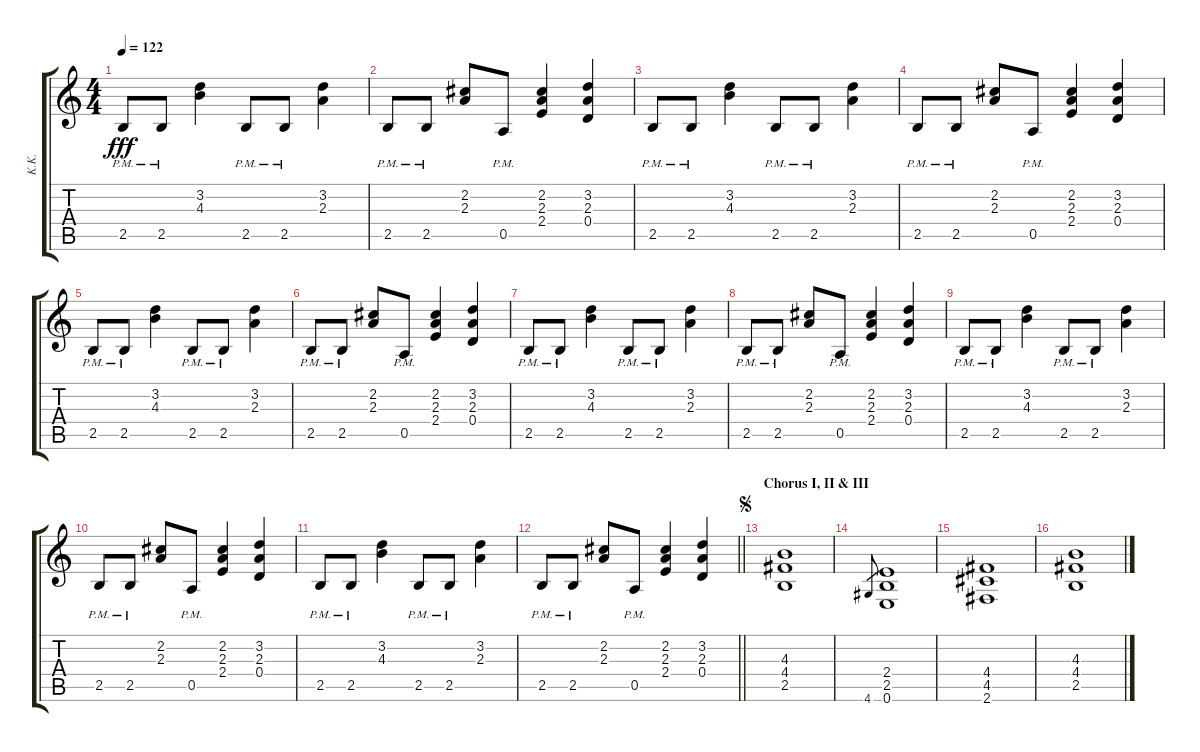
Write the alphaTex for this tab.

\track ("K.K." "K.K.") {instrument electricguitarclean}
\staff {score tabs}
\tuning (E4 B3 G3 D3 A2 E2) {hide}
\ts (4 4)
\tempo 122
\clef g2
\ks c
2.5{pm}.8{dy fff} 2.5{pm}.8 (3.2 4.3).4 2.5{pm}.8 2.5{pm}.8 (3.2 2.3).4 |
2.5{pm}.8 2.5{pm}.8 (2.2 2.3).8 0.5{pm}.8 (2.2 2.3 2.4).4 (3.2 2.3 0.4).4 |
2.5{pm}.8 2.5{pm}.8 (3.2 4.3).4 2.5{pm}.8 2.5{pm}.8 (3.2 2.3).4 |
2.5{pm}.8 2.5{pm}.8 (2.2 2.3).8 0.5{pm}.8 (2.2 2.3 2.4).4 (3.2 2.3 0.4).4 |
2.5{pm}.8 2.5{pm}.8 (3.2 4.3).4 2.5{pm}.8 2.5{pm}.8 (3.2 2.3).4 |
2.5{pm}.8 2.5{pm}.8 (2.2 2.3).8 0.5{pm}.8 (2.2 2.3 2.4).4 (3.2 2.3 0.4).4 |
2.5{pm}.8 2.5{pm}.8 (3.2 4.3).4 2.5{pm}.8 2.5{pm}.8 (3.2 2.3).4 |
2.5{pm}.8 2.5{pm}.8 (2.2 2.3).8 0.5{pm}.8 (2.2 2.3 2.4).4 (3.2 2.3 0.4).4 |
2.5{pm}.8 2.5{pm}.8 (3.2 4.3).4 2.5{pm}.8 2.5{pm}.8 (3.2 2.3).4 |
2.5{pm}.8 2.5{pm}.8 (2.2 2.3).8 0.5{pm}.8 (2.2 2.3 2.4).4 (3.2 2.3 0.4).4 |
2.5{pm}.8 2.5{pm}.8 (3.2 4.3).4 2.5{pm}.8 2.5{pm}.8 (3.2 2.3).4 |
\barLineRight lightlight
2.5{pm}.8 2.5{pm}.8 (2.2 2.3).8 0.5{pm}.8 (2.2 2.3 2.4).4 (3.2 2.3 0.4).4 |
\section ("" "Chorus I, II & III")
\jump segno
(4.3 4.4 2.5).1 |
4.6.8{gr} (2.4 2.5 0.6).1 |
(4.4 4.5 2.6).1 |
(4.3 4.4 2.5).1
